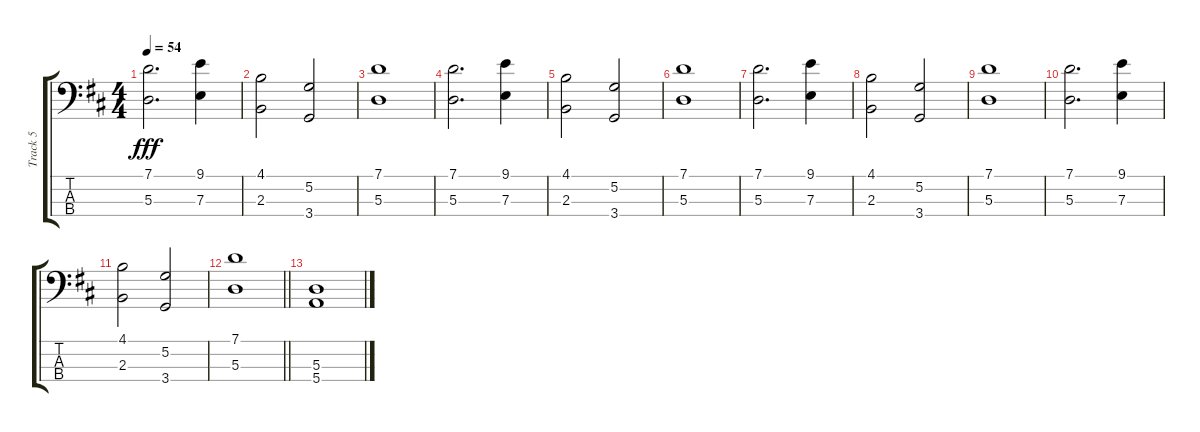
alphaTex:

\track ("Track 5" "Track 5") {instrument electricbassfinger}
\staff {score tabs}
\tuning (G2 D2 A1 E1) {hide}
\ts (4 4)
\tempo 54
\clef f4
\ks d
(7.1 5.3).2{d dy fff} (9.1 7.3).4 |
(4.1 2.3).2 (5.2 3.4).2 |
(7.1 5.3).1 |
(7.1 5.3).2{d} (9.1 7.3).4 |
(4.1 2.3).2 (5.2 3.4).2 |
(7.1 5.3).1 |
(7.1 5.3).2{d} (9.1 7.3).4 |
(4.1 2.3).2 (5.2 3.4).2 |
(7.1 5.3).1 |
(7.1 5.3).2{d} (9.1 7.3).4 |
(4.1 2.3).2 (5.2 3.4).2 |
\barLineRight lightlight
(7.1 5.3).1 |
(5.3 5.4).1
